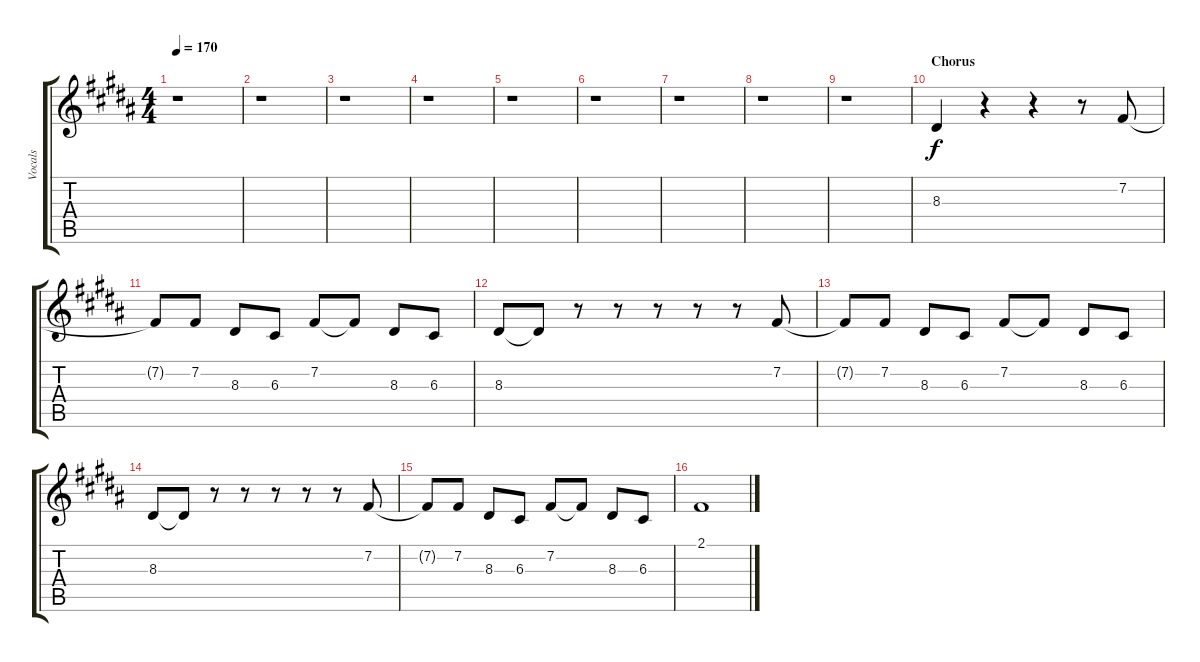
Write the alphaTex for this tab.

\track ("Vocals" "Vocals") {instrument lead2sawtooth}
\staff {score tabs}
\tuning (E4 B3 G3 D3 A2 E2) {hide}
\ts (4 4)
\tempo 170
\clef g2
\ks b
r.1{dy f} |
r.1 |
r.1 |
r.1 |
r.1 |
r.1 |
r.1 |
r.1 |
r.1 |
\section ("" "Chorus")
8.3.4 r.4 r.4 r.8 7.2.8 |
7.2{t}.8 7.2.8 8.3.8 6.3.8 7.2.8 7.2{t}.8 8.3.8 6.3.8 |
8.3.8 8.3{t}.8 r.8 r.8 r.8 r.8 r.8 7.2.8 |
7.2{t}.8 7.2.8 8.3.8 6.3.8 7.2.8 7.2{t}.8 8.3.8 6.3.8 |
8.3.8 8.3{t}.8 r.8 r.8 r.8 r.8 r.8 7.2.8 |
7.2{t}.8 7.2.8 8.3.8 6.3.8 7.2.8 7.2{t}.8 8.3.8 6.3.8 |
2.1.1
